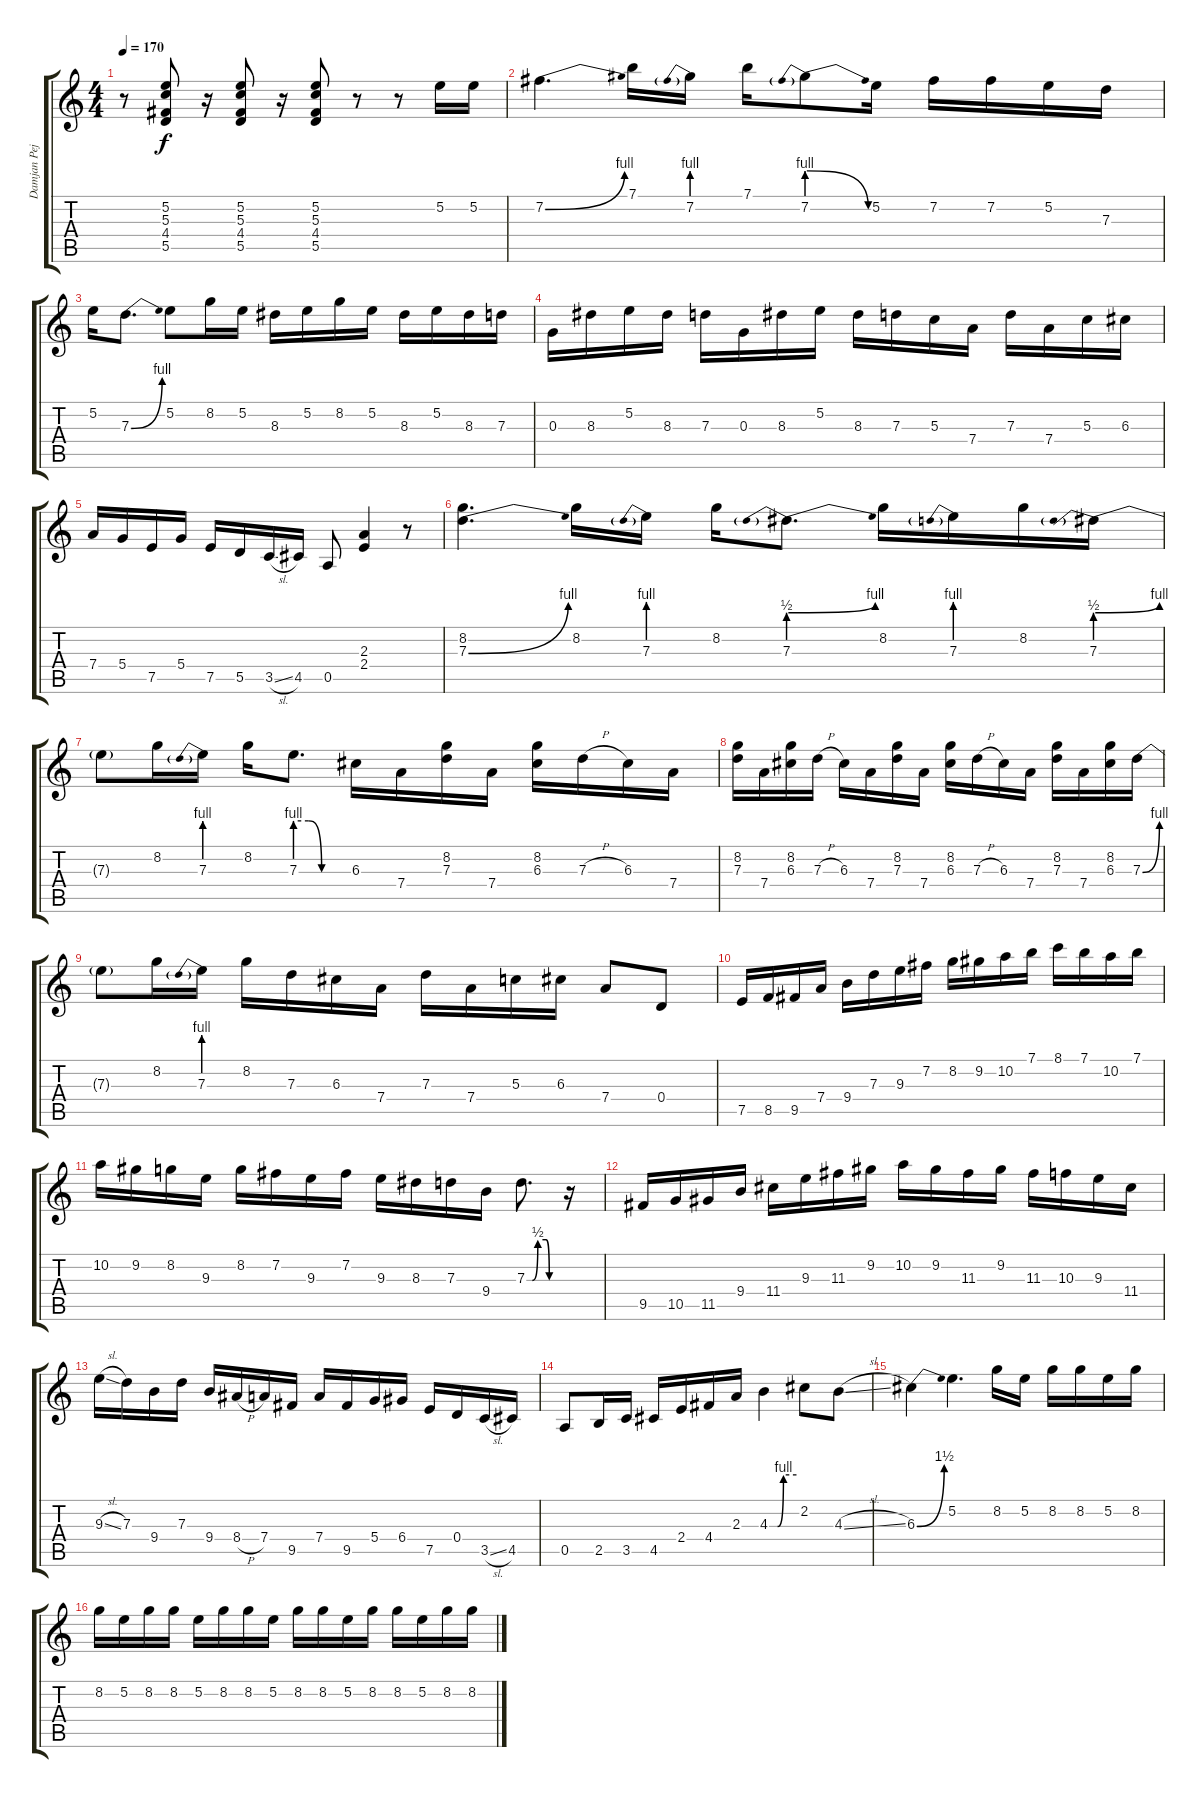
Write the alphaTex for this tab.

\track ("Damjan Pejcinoski" "Damjan Pej") {instrument acousticguitarsteel}
\staff {score tabs}
\tuning (E4 B3 G3 D3 A2 E2) {hide}
\ts (4 4)
\tempo 170
\clef g2
\ks c
r.8{dy f} (5.2 5.3 4.4 5.5).8 r.16 (5.2 5.3 4.4 5.5).8 r.16 (5.2 5.3 4.4 5.5).8 r.8 r.8 5.2.16 5.2.16 |
7.2{be (bend 0 0 60 4)}.4{d} 7.1.16 7.2{be (prebend 0 4 60 4)}.16 7.1.16 7.2{be (prebendrelease 0 4 60 0)}.8 5.2.16 7.2.16 7.2.16 5.2.16 7.3.16 |
5.2.16 7.3{be (bend 0 0 60 4)}.8{d} 5.2.8 8.2.16 5.2.16 8.3.16 5.2.16 8.2.16 5.2.16 8.3.16 5.2.16 8.3.16 7.3.16 |
0.3.16 8.3.16 5.2.16 8.3.16 7.3.16 0.3.16 8.3.16 5.2.16 8.3.16 7.3.16 5.3.16 7.4.16 7.3.16 7.4.16 5.3.16 6.3.16 |
7.4.16 5.4.16 7.5.16 5.4.16 7.5.16 5.5.16 3.5{sl}.16 4.5.16 0.5.8 (2.3 2.4).4 r.8 |
(8.2 7.3{be (bend 0 0 60 4)}).4{d} 8.2.16 7.3{be (prebend 0 4 60 4)}.16 8.2.16 7.3{be (prebendbend 0 2 60 4)}.8{d} 8.2.16 7.3{be (prebend 0 4 60 4)}.16 8.2.16 7.3{be (prebendbend 0 2 60 4)}.16 |
7.3{t}.8 8.2.16 7.3{be (prebend 0 4 60 4)}.16 8.2.16 7.3{be (custom 0 4 15 4 30 0 60 0)}.8{d} 6.3.16 7.4.16 (8.2 7.3).16 7.4.16 (8.2 6.3).16 7.3{h}.16 6.3.16 7.4.16 |
(8.2 7.3).16 7.4.16 (8.2 6.3).16 7.3{h}.16 6.3.16 7.4.16 (8.2 7.3).16 7.4.16 (8.2 6.3).16 7.3{h}.16 6.3.16 7.4.16 (8.2 7.3).16 7.4.16 (8.2 6.3).16 7.3{be (bend 0 0 60 4)}.16 |
7.3{t}.8 8.2.16 7.3{be (prebend 0 4 60 4)}.16 8.2.16 7.3.16 6.3.16 7.4.16 7.3.16 7.4.16 5.3.16 6.3.16 7.4.8 0.4.8 |
7.5.16 8.5.16 9.5.16 7.4.16 9.4.16 7.3.16 9.3.16 7.2.16 8.2.16 9.2.16 10.2.16 7.1.16 8.1.16 7.1.16 10.2.16 7.1.16 |
10.2.16 9.2.16 8.2.16 9.3.16 8.2.16 7.2.16 9.3.16 7.2.16 9.3.16 8.3.16 7.3.16 9.4.16 7.3{be (custom 0 0 10 0 20 2 35 2 41 0 43 0 48 0 60 0)}.8{d} r.16 |
9.5.16 10.5.16 11.5.16 9.4.16 11.4.16 9.3.16 11.3.16 9.2.16 10.2.16 9.2.16 11.3.16 9.2.16 11.3.16 10.3.16 9.3.16 11.4.16 |
9.3{sl}.16 7.3.16 9.4.16 7.3.16 9.4.16 8.4{h}.16 7.4.16 9.5.16 7.4.16 9.5.16 5.4.16 6.4.16 7.5.16 0.4.16 3.5{sl}.16 4.5.16 |
0.5.8 2.5.16 3.5.16 4.5.16 2.4.16 4.4.16 2.3.16 4.3{be (custom 0 0 8 0 18 0 31 4 60 4)}.4 2.2.8 4.3{sl}.8 |
6.3{be (bend 0 0 60 6)}.4 5.2.4{d} 8.2.16 5.2.16 8.2.16 8.2.16 5.2.16 8.2.16 |
8.2.16 5.2.16 8.2.16 8.2.16 5.2.16 8.2.16 8.2.16 5.2.16 8.2.16 8.2.16 5.2.16 8.2.16 8.2.16 5.2.16 8.2.16 8.2.16
